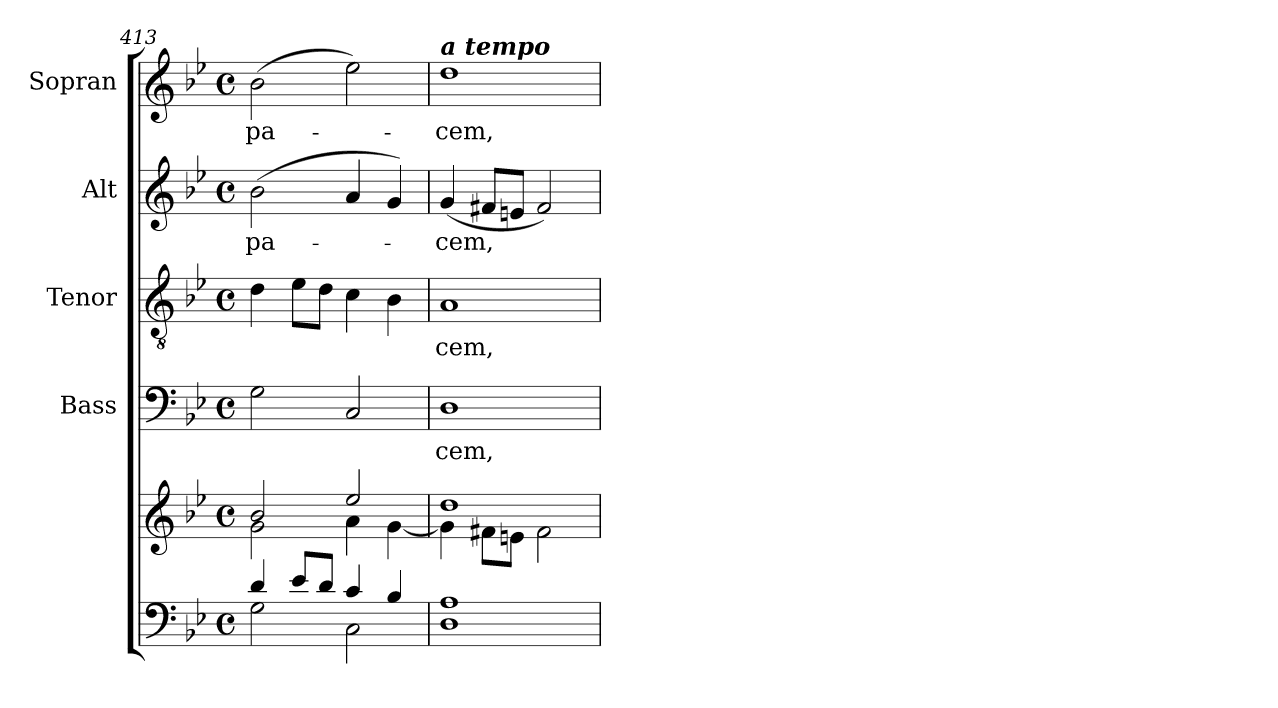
**kern	**kern	**kern	**text	**kern	**text	**kern	**text	**kern	**text
*part5	*part5	*part4	*part4	*part3	*part3	*part2	*part2	*part1	*part1
*staff6	*staff5	*staff4	*staff4	*staff3	*staff3	*staff2	*staff2	*staff1	*staff1
*	*	*I"Bass	*	*I"Tenor	*	*I"Alt	*	*I"Sopran	*
*	*	*I'B.	*	*I'T.	*	*I'A.	*	*I'S.	*
*clefF4	*clefG2	*clefF4	*	*clefGv2	*	*clefG2	*	*clefG2	*
*k[b-e-]	*k[b-e-]	*k[b-e-]	*	*k[b-e-]	*	*k[b-e-]	*	*k[b-e-]	*
*B-:	*B-:	*B-:	*	*B-:	*	*B-:	*	*B-:	*
*M4/4	*M4/4	*M4/4	*	*M4/4	*	*M4/4	*	*M4/4	*
*met(c)	*met(c)	*met(c)	*	*met(c)	*	*met(c)	*	*met(c)	*
=413	=413	=413	=413	=413	=413	=413	=413	=413	=413
*^	*^	*	*	*	*	*	*	*	*
!	!	!	!	!	!	!	!	!	!LO:LY:b	!	!LO:LY:b
4d/	2G\	2b-/	2g\	2G\	.	4d\	.	(>2b-\	pa-	(>2b-\	pa-
8e-/L	.	.	.	.	.	8e-\L	.	.	.	.	.
8d/J	.	.	.	.	.	8d\J	.	.	.	.	.
4c/	2C\	2ee-/	4a\	2C/	.	4c\	.	4a/	.	2ee-\)	.
4B-/	.	.	[<4g\	.	.	4B-\	.	4g/)	.	.	.
=414	=414	=414	=414	=414	=414	=414	=414	=414	=414	=414	=414
!	!	!	!	!	!	!	!	!	!	!LO:TX:a:Bi:t=a tempo	!
!	!	!	!	!	!LO:LY:b	!	!LO:LY:b	!	!LO:LY:b	!	!LO:LY:b
1A	1D	1dd	4g\]	1D	-cem,	1A	-cem,	(<4g/	-cem,	1dd	-cem,
.	.	.	8f#X\L	.	.	.	.	8f#X/L	.	.	.
.	.	.	8en\J	.	.	.	.	8en/J	.	.	.
.	.	.	2f#\	.	.	.	.	2f#/)	.	.	.
*v	*v	*	*	*	*	*	*	*	*	*	*
*	*v	*v	*	*	*	*	*	*	*	*
=	=	=	=	=	=	=	=	=	=
*-	*-	*-	*-	*-	*-	*-	*-	*-	*-
